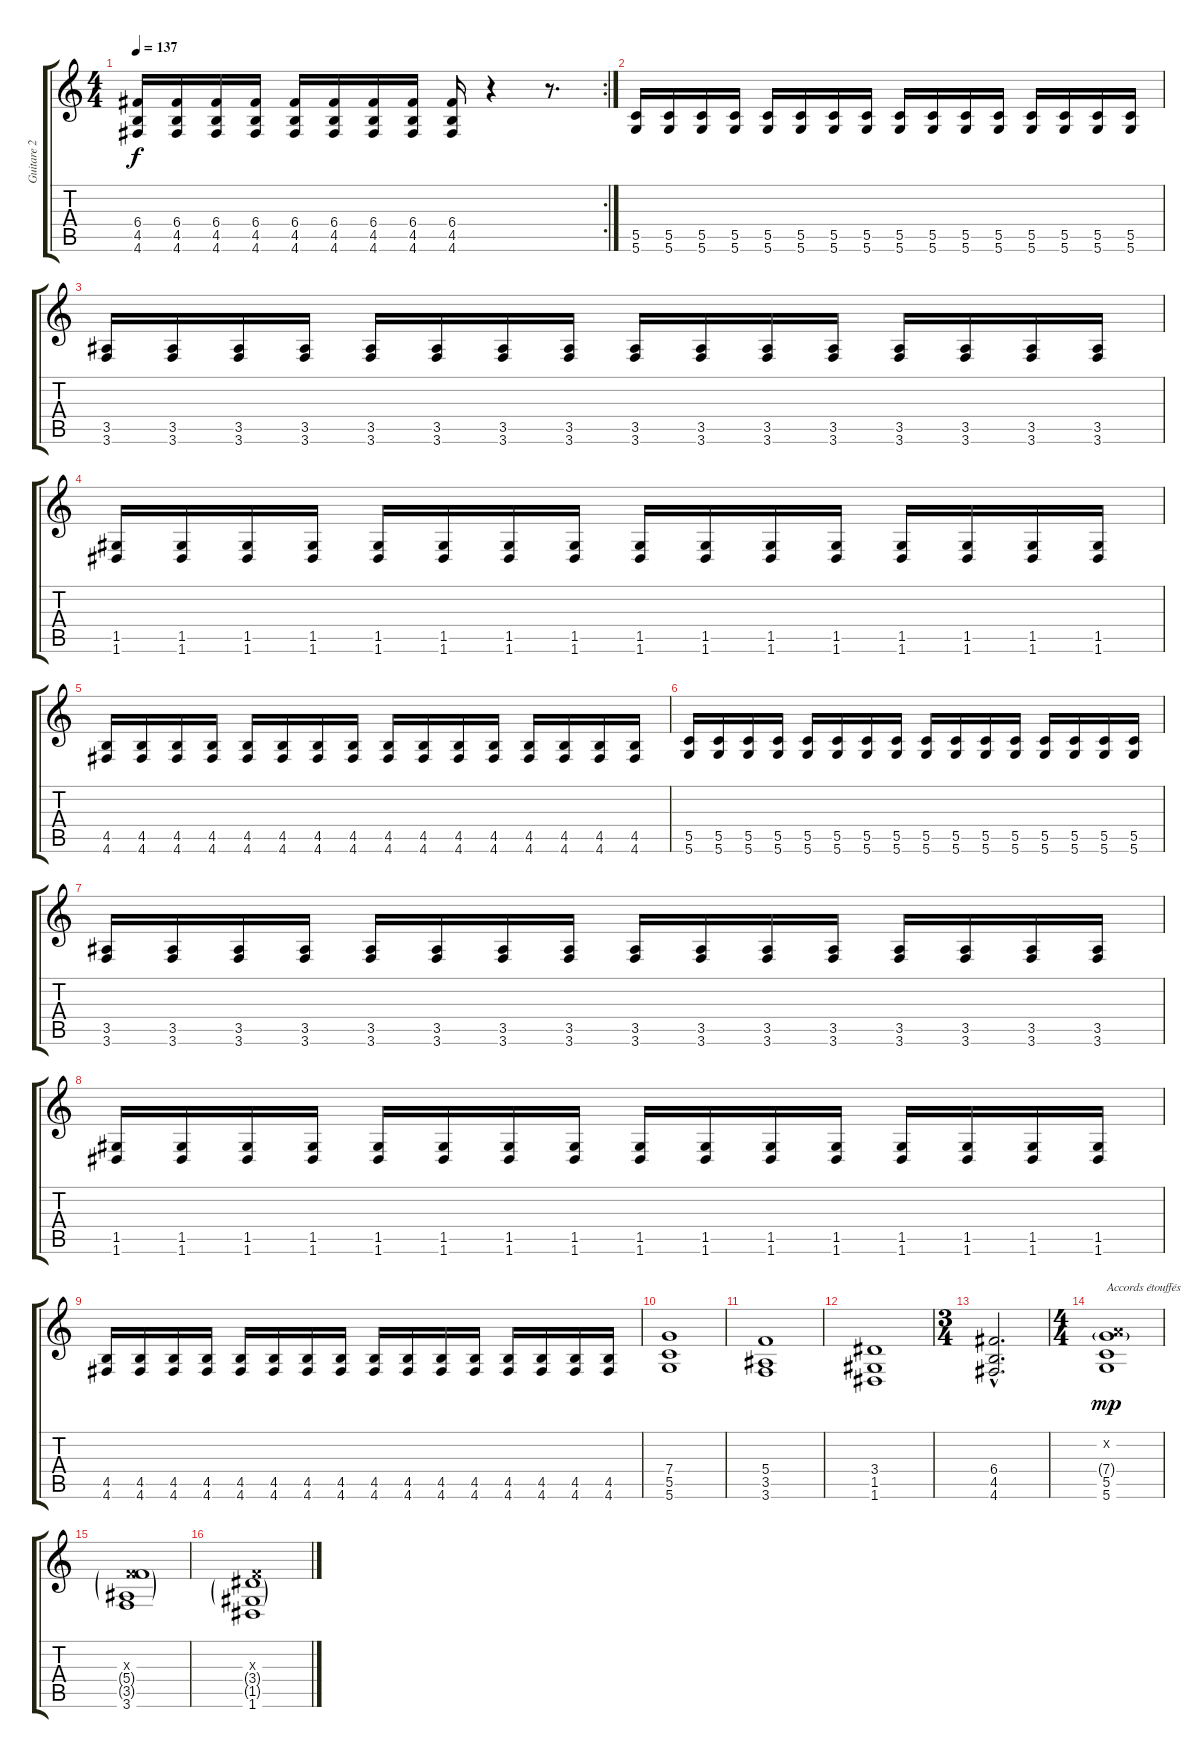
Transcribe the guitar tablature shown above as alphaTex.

\track ("Guitare 2 - Julien" "Guitare 2 ") {instrument distortionguitar}
\staff {score tabs}
\tuning (D4 A3 F3 C3 G2 D2) {hide}
\rc 2
\ts (4 4)
\tempo 137
\clef g2
\ks c
(6.4 4.5 4.6).16{dy f} (6.4 4.5 4.6).16 (6.4 4.5 4.6).16 (6.4 4.5 4.6).16 (6.4 4.5 4.6).16 (6.4 4.5 4.6).16 (6.4 4.5 4.6).16 (6.4 4.5 4.6).16 (6.4 4.5 4.6).16 r.4 r.8{d} |
(5.5 5.6).16 (5.5 5.6).16 (5.5 5.6).16 (5.5 5.6).16 (5.5 5.6).16 (5.5 5.6).16 (5.5 5.6).16 (5.5 5.6).16 (5.5 5.6).16 (5.5 5.6).16 (5.5 5.6).16 (5.5 5.6).16 (5.5 5.6).16 (5.5 5.6).16 (5.5 5.6).16 (5.5 5.6).16 |
(3.5 3.6).16 (3.5 3.6).16 (3.5 3.6).16 (3.5 3.6).16 (3.5 3.6).16 (3.5 3.6).16 (3.5 3.6).16 (3.5 3.6).16 (3.5 3.6).16 (3.5 3.6).16 (3.5 3.6).16 (3.5 3.6).16 (3.5 3.6).16 (3.5 3.6).16 (3.5 3.6).16 (3.5 3.6).16 |
(1.5 1.6).16 (1.5 1.6).16 (1.5 1.6).16 (1.5 1.6).16 (1.5 1.6).16 (1.5 1.6).16 (1.5 1.6).16 (1.5 1.6).16 (1.5 1.6).16 (1.5 1.6).16 (1.5 1.6).16 (1.5 1.6).16 (1.5 1.6).16 (1.5 1.6).16 (1.5 1.6).16 (1.5 1.6).16 |
(4.5 4.6).16 (4.5 4.6).16 (4.5 4.6).16 (4.5 4.6).16 (4.5 4.6).16 (4.5 4.6).16 (4.5 4.6).16 (4.5 4.6).16 (4.5 4.6).16 (4.5 4.6).16 (4.5 4.6).16 (4.5 4.6).16 (4.5 4.6).16 (4.5 4.6).16 (4.5 4.6).16 (4.5 4.6).16 |
(5.5 5.6).16 (5.5 5.6).16 (5.5 5.6).16 (5.5 5.6).16 (5.5 5.6).16 (5.5 5.6).16 (5.5 5.6).16 (5.5 5.6).16 (5.5 5.6).16 (5.5 5.6).16 (5.5 5.6).16 (5.5 5.6).16 (5.5 5.6).16 (5.5 5.6).16 (5.5 5.6).16 (5.5 5.6).16 |
(3.5 3.6).16 (3.5 3.6).16 (3.5 3.6).16 (3.5 3.6).16 (3.5 3.6).16 (3.5 3.6).16 (3.5 3.6).16 (3.5 3.6).16 (3.5 3.6).16 (3.5 3.6).16 (3.5 3.6).16 (3.5 3.6).16 (3.5 3.6).16 (3.5 3.6).16 (3.5 3.6).16 (3.5 3.6).16 |
(1.5 1.6).16 (1.5 1.6).16 (1.5 1.6).16 (1.5 1.6).16 (1.5 1.6).16 (1.5 1.6).16 (1.5 1.6).16 (1.5 1.6).16 (1.5 1.6).16 (1.5 1.6).16 (1.5 1.6).16 (1.5 1.6).16 (1.5 1.6).16 (1.5 1.6).16 (1.5 1.6).16 (1.5 1.6).16 |
(4.5 4.6).16 (4.5 4.6).16 (4.5 4.6).16 (4.5 4.6).16 (4.5 4.6).16 (4.5 4.6).16 (4.5 4.6).16 (4.5 4.6).16 (4.5 4.6).16 (4.5 4.6).16 (4.5 4.6).16 (4.5 4.6).16 (4.5 4.6).16 (4.5 4.6).16 (4.5 4.6).16 (4.5 4.6).16 |
(7.4 5.5 5.6).1 |
(5.4 3.5 3.6).1 |
(3.4 1.5 1.6).1 |
\ts (3 4)
(6.4{hac} 4.5{hac} 4.6{hac}).2{d} |
\ts (4 4)
(0.2{x} 7.4{g} 5.5 5.6).1{txt "Accords étouffés" dy mp} |
(0.3{x} 5.4{g} 3.5{g} 3.6).1 |
(0.3{x} 3.4{g} 1.5{g} 1.6).1
